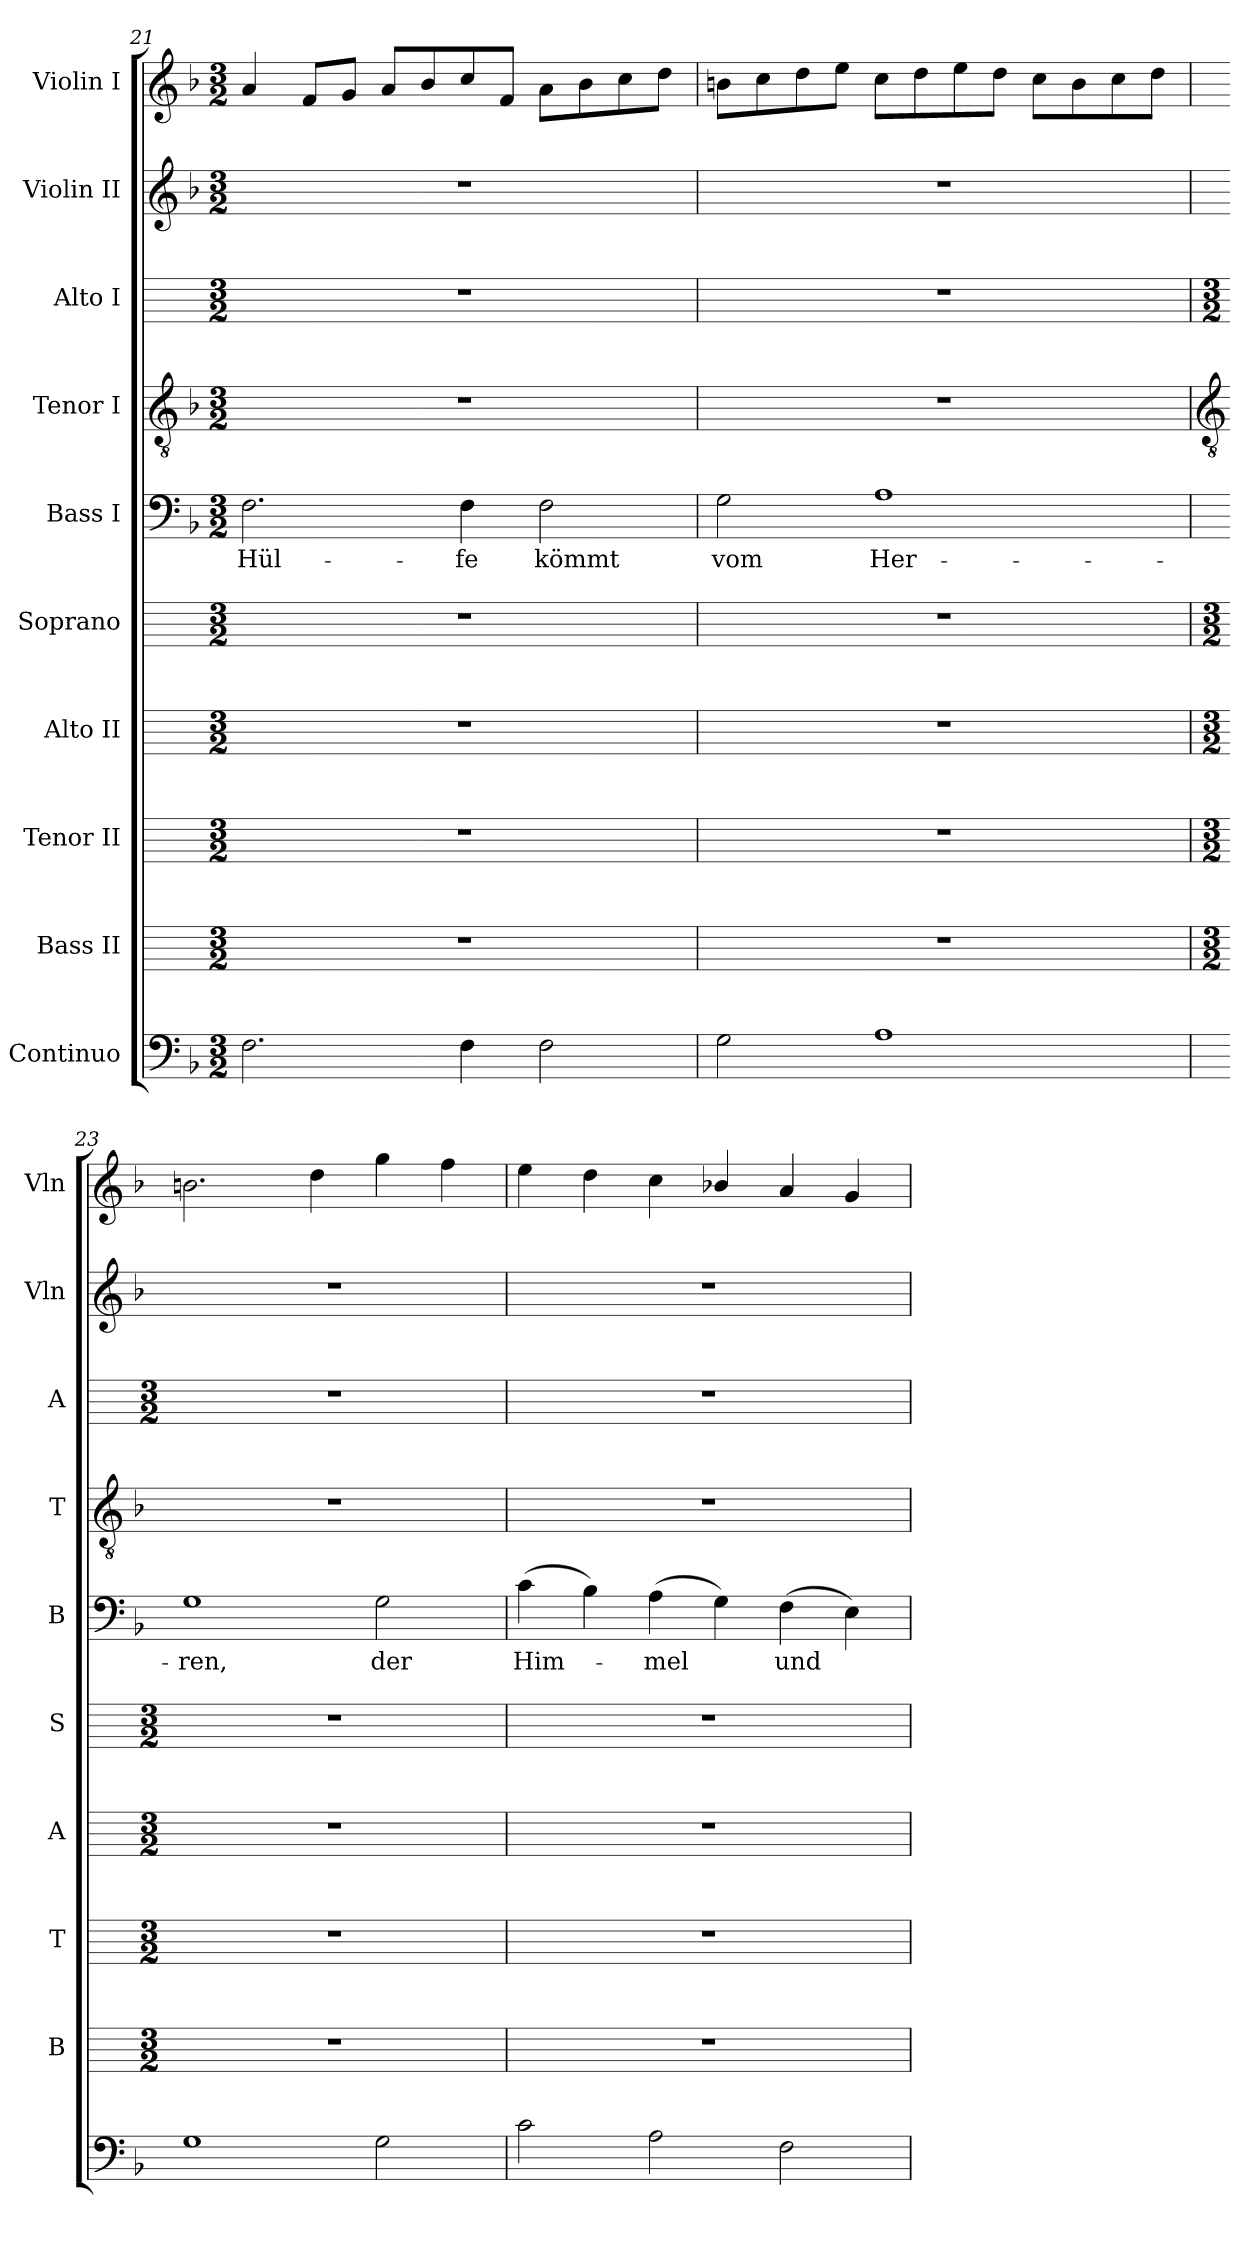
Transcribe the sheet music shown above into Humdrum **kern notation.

**kern	**kern	**kern	**kern	**kern	**kern	**text	**kern	**kern	**kern	**kern
*part10	*part9	*part8	*part7	*part6	*part5	*part5	*part4	*part3	*part2	*part1
*staff10	*staff9	*staff8	*staff7	*staff6	*staff5	*staff5	*staff4	*staff3	*staff2	*staff1
*I"Continuo	*I"Bass II	*I"Tenor II	*I"Alto II	*I"Soprano	*I"Bass I	*	*I"Tenor I	*I"Alto I	*I"Violin II	*I"Violin I
*	*I'B	*I'T	*I'A	*I'S	*I'B	*	*I'T	*I'A	*I'Vln	*I'Vln
*clefF4	*	*	*	*	*clefF4	*	*clefGv2	*	*clefG2	*clefG2
*k[b-]	*	*	*	*	*k[b-]	*	*k[b-]	*	*k[b-]	*k[b-]
*F:	*	*	*	*	*F:	*	*F:	*	*F:	*F:
*M3/2	*M3/2	*M3/2	*M3/2	*M3/2	*M3/2	*	*M3/2	*M3/2	*M3/2	*M3/2
=21	=21	=21	=21	=21	=21	=21	=21	=21	=21	=21
!	!	!	!	!	!	!LO:LY:b	!LO:N:vis=1	!	!LO:N:vis=1	!
2.F	1.r	1.r	1.r	1.r	2.F	Hül-	1.r	1.r	1.r	4a
.	.	.	.	.	.	.	.	.	.	8fL
.	.	.	.	.	.	.	.	.	.	8gJ
.	.	.	.	.	.	.	.	.	.	8aL
.	.	.	.	.	.	.	.	.	.	8b-
!	!	!	!	!	!	!LO:LY:b	!	!	!	!
4F	.	.	.	.	4F	-fe	.	.	.	8cc
.	.	.	.	.	.	.	.	.	.	8fJ
!	!	!	!	!	!	!LO:LY:b	!	!	!	!
2F	.	.	.	.	2F	kömmt	.	.	.	8aL
.	.	.	.	.	.	.	.	.	.	8b-
.	.	.	.	.	.	.	.	.	.	8cc
.	.	.	.	.	.	.	.	.	.	8ddJ
=22	=22	=22	=22	=22	=22	=22	=22	=22	=22	=22
!	!	!	!	!	!	!LO:LY:b	!LO:N:vis=1	!	!LO:N:vis=1	!
2G	1.r	1.r	1.r	1.r	2G	vom	1.r	1.r	1.r	8bnL
.	.	.	.	.	.	.	.	.	.	8cc
.	.	.	.	.	.	.	.	.	.	8dd
.	.	.	.	.	.	.	.	.	.	8eeJ
!	!	!	!	!	!	!LO:LY:b	!	!	!	!
1A	.	.	.	.	1A	Her-	.	.	.	8ccL
.	.	.	.	.	.	.	.	.	.	8dd
.	.	.	.	.	.	.	.	.	.	8ee
.	.	.	.	.	.	.	.	.	.	8ddJ
.	.	.	.	.	.	.	.	.	.	8ccL
.	.	.	.	.	.	.	.	.	.	8b
.	.	.	.	.	.	.	.	.	.	8cc
.	.	.	.	.	.	.	.	.	.	8ddJ
!!LO:LB:g=z
=23	=23	=23	=23	=23	=23	=23	=23	=23	=23	=23
*	*	*	*	*	*	*	*clefGv2	*	*	*
*	*M3/2	*M3/2	*M3/2	*M3/2	*	*	*	*M3/2	*	*
!	!	!	!	!	!	!LO:LY:b	!LO:N:vis=1	!	!LO:N:vis=1	!
1G	1.r	1.r	1.r	1.r	1G	-ren,	1.r	1.r	1.r	2.bn
.	.	.	.	.	.	.	.	.	.	4dd
!	!	!	!	!	!	!LO:LY:b	!	!	!	!
2G	.	.	.	.	2G	der	.	.	.	4gg
.	.	.	.	.	.	.	.	.	.	4ff
=24	=24	=24	=24	=24	=24	=24	=24	=24	=24	=24
!	!	!	!	!	!	!LO:LY:b	!LO:N:vis=1	!	!LO:N:vis=1	!
2c	1.r	1.r	1.r	1.r	(>4c	Him-	1.r	1.r	1.r	4ee
.	.	.	.	.	4B-)	.	.	.	.	4dd
!	!	!	!	!	!	!LO:LY:b	!	!	!	!
2A	.	.	.	.	(>4A	mel	.	.	.	4cc
.	.	.	.	.	4G)	.	.	.	.	4b-X/
!	!	!	!	!	!	!LO:LY:b	!	!	!	!
2F	.	.	.	.	(>4F	und	.	.	.	4a
.	.	.	.	.	4E)	.	.	.	.	4g
=	=	=	=	=	=	=	=	=	=	=
*-	*-	*-	*-	*-	*-	*-	*-	*-	*-	*-
